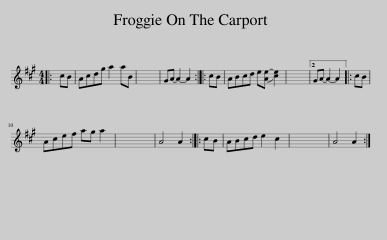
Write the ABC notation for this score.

X:1
L:1/8
M:4/4
I:linebreak $
K:A
V:1 treble
V:1
|: cB | Acdg a2 aB | x8 | GA- A2- A2 :: cB | %5
 ABcd e([Ae-] [ce]2) | x8 |2 GA- A2- A2 |: cB |$ Acef ag a2 | %10
 x8 | A4 A2 :: cB | ABcd e2 c2 | x8 | %15
 A4 A2 :| %16
